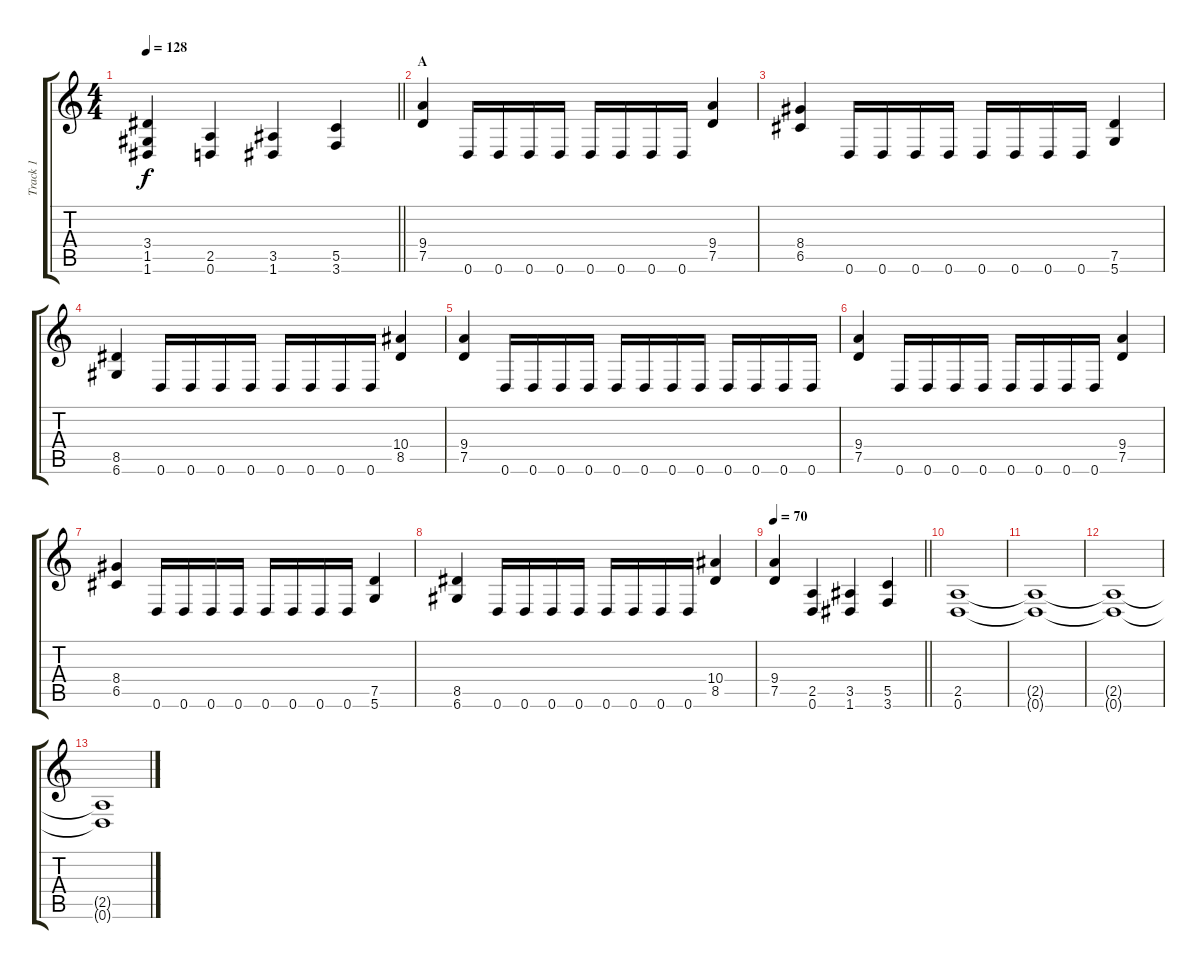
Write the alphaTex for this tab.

\track ("Track 1" "Track 1") {instrument overdrivenguitar}
\staff {score tabs}
\tuning (D4 A3 F3 C3 G2 D2) {hide}
\ts (4 4)
\tempo 128
\clef g2
\barLineRight lightlight
\ks c
(3.4 1.5 1.6).4{dy f} (2.5 0.6).4 (3.5 1.6).4 (5.5 3.6).4 |
\section ("" "A")
(9.4 7.5).4 0.6.16 0.6.16 0.6.16 0.6.16 0.6.16 0.6.16 0.6.16 0.6.16 (9.4 7.5).4 |
(8.4 6.5).4 0.6.16 0.6.16 0.6.16 0.6.16 0.6.16 0.6.16 0.6.16 0.6.16 (7.5 5.6).4 |
(8.5 6.6).4 0.6.16 0.6.16 0.6.16 0.6.16 0.6.16 0.6.16 0.6.16 0.6.16 (10.4 8.5).4 |
(9.4 7.5).4 0.6.16 0.6.16 0.6.16 0.6.16 0.6.16 0.6.16 0.6.16 0.6.16 0.6.16 0.6.16 0.6.16 0.6.16 |
(9.4 7.5).4 0.6.16 0.6.16 0.6.16 0.6.16 0.6.16 0.6.16 0.6.16 0.6.16 (9.4 7.5).4 |
(8.4 6.5).4 0.6.16 0.6.16 0.6.16 0.6.16 0.6.16 0.6.16 0.6.16 0.6.16 (7.5 5.6).4 |
(8.5 6.6).4 0.6.16 0.6.16 0.6.16 0.6.16 0.6.16 0.6.16 0.6.16 0.6.16 (10.4 8.5).4 |
\tempo 70
\barLineRight lightlight
(9.4 7.5).4 (2.5 0.6).4 (3.5 1.6).4 (5.5 3.6).4 |
(2.5 0.6).1{volume 7} |
(2.5{t} 0.6{t}).1 |
(2.5{t} 0.6{t}).1 |
(2.5{t} 0.6{t}).1
